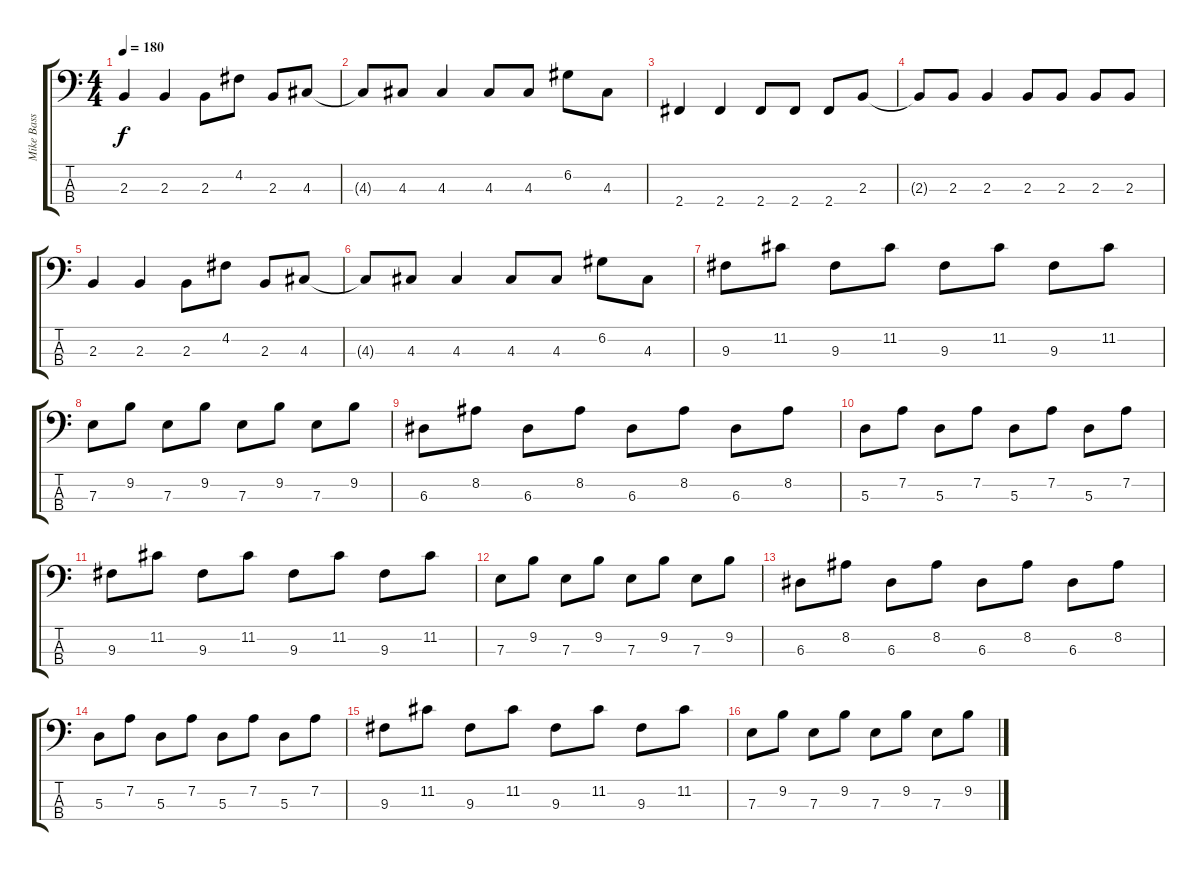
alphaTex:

\track ("Mike Bass" "Mike Bass") {instrument electricbasspick}
\staff {score tabs}
\tuning (E2 D2 A1 E1) {hide}
\ts (4 4)
\tempo 180
\clef f4
\ks c
2.3.4{dy f} 2.3.4 2.3.8 4.2.8 2.3.8 4.3.8 |
4.3{t}.8 4.3.8 4.3.4 4.3.8 4.3.8 6.2.8 4.3.8 |
2.4.4 2.4.4 2.4.8 2.4.8 2.4.8 2.3.8 |
2.3{t}.8 2.3.8 2.3.4 2.3.8 2.3.8 2.3.8 2.3.8 |
2.3.4 2.3.4 2.3.8 4.2.8 2.3.8 4.3.8 |
4.3{t}.8 4.3.8 4.3.4 4.3.8 4.3.8 6.2.8 4.3.8 |
9.3.8 11.2.8 9.3.8 11.2.8 9.3.8 11.2.8 9.3.8 11.2.8 |
7.3.8 9.2.8 7.3.8 9.2.8 7.3.8 9.2.8 7.3.8 9.2.8 |
6.3.8 8.2.8 6.3.8 8.2.8 6.3.8 8.2.8 6.3.8 8.2.8 |
5.3.8 7.2.8 5.3.8 7.2.8 5.3.8 7.2.8 5.3.8 7.2.8 |
9.3.8 11.2.8 9.3.8 11.2.8 9.3.8 11.2.8 9.3.8 11.2.8 |
7.3.8 9.2.8 7.3.8 9.2.8 7.3.8 9.2.8 7.3.8 9.2.8 |
6.3.8 8.2.8 6.3.8 8.2.8 6.3.8 8.2.8 6.3.8 8.2.8 |
5.3.8 7.2.8 5.3.8 7.2.8 5.3.8 7.2.8 5.3.8 7.2.8 |
9.3.8 11.2.8 9.3.8 11.2.8 9.3.8 11.2.8 9.3.8 11.2.8 |
7.3.8 9.2.8 7.3.8 9.2.8 7.3.8 9.2.8 7.3.8 9.2.8
